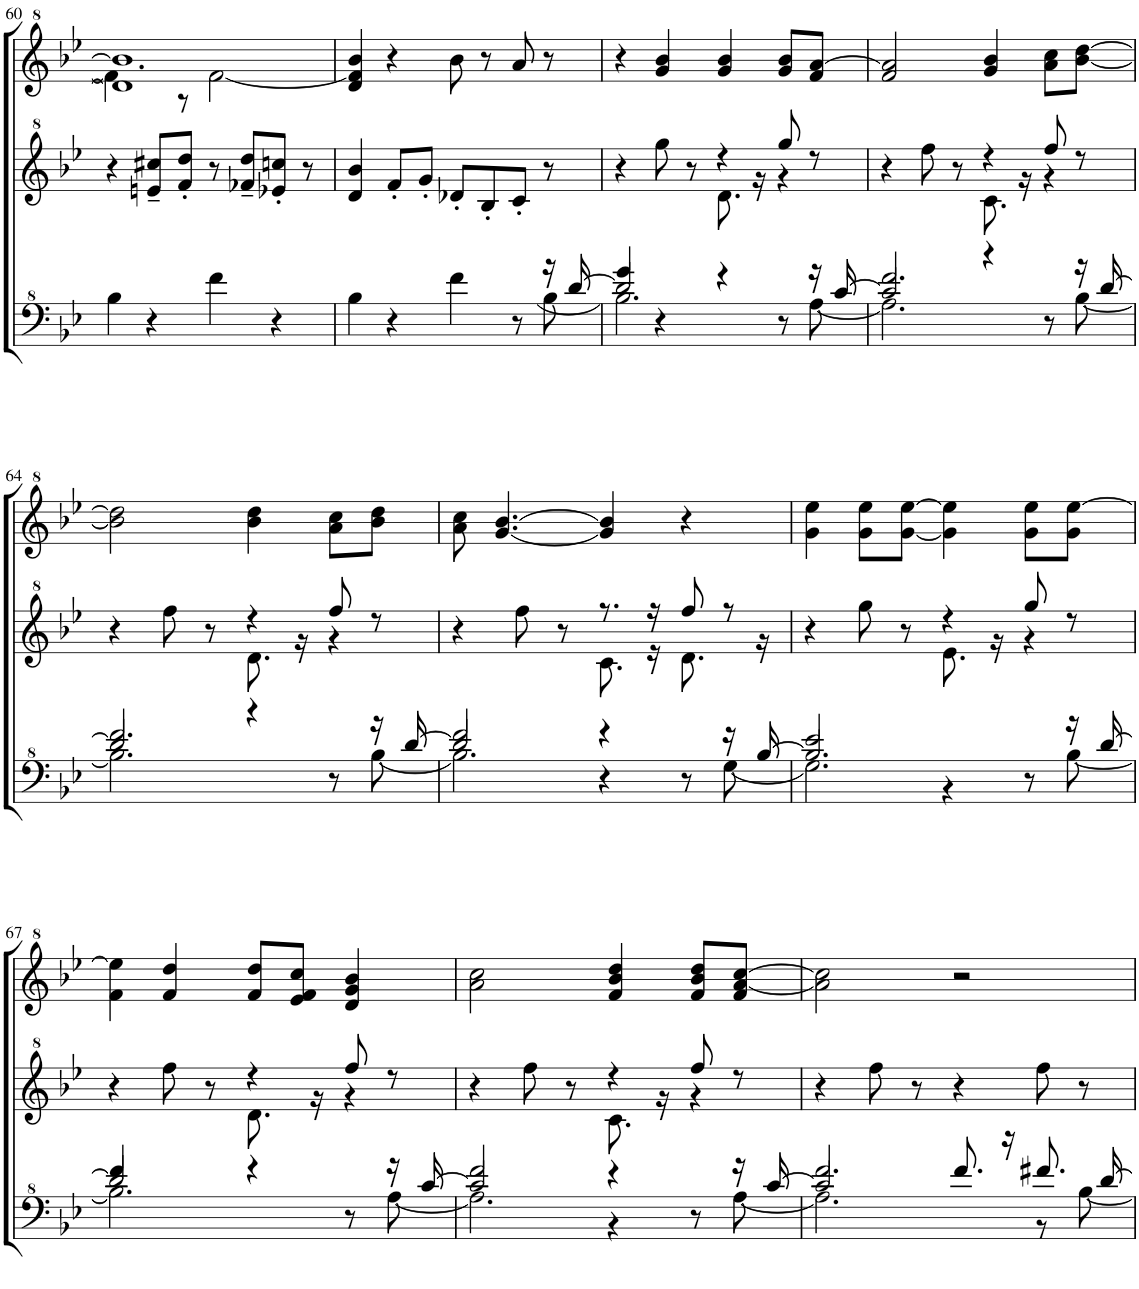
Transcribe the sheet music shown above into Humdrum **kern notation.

**kern	**kern	**kern
*part3	*part2	*part1
*staff3	*staff2	*staff1
*I"パンフルート	*I"パンフルート	*I"パンフルート
!!LO:PB:g=z
*clefF^4	*clefG^2	*clefG^2
*k[b-e-]	*k[b-e-]	*k[b-e-]
*M2/2	*M2/2	*M2/2
*met(c|)	*met(c|)	*met(c|)
=60	=60	=60
*	*	*^
4b-\	4r	1dd] 1bb-]	4.ff\]
4r	8een/~ 8ccc#X/~L	.	.
.	8ff/' 8ddd/'J	.	8r
4ff\	8r	.	[2ff\
.	8ff-X/~ 8ddd/~L	.	.
4r	8ee-X/' 8cccn/'J	.	.
.	8r	.	.
*	*	*v	*v
=61	=61	=61
*^	*	*
4b-\	2..ryy	4dd/ 4bb-/	4dd/ 4ff/] 4bb-/
4r	.	8ff'/L	4r
.	.	8gg'/J	.
4ff\	.	8dd-X'/L	8bb-\
.	.	8b-'/	8r
8r	.	8cc'/J	8aa/
16r	[8b-\	8r	8r
[16dd/	.	.	.
=62	=62	=62	=62
*	*^	*^	*
2dd/]	2.b-\]	4gg/	4r	2ryy	4r
.	.	4r	8ggg\	.	4gg/ 4bb-/
.	.	.	8r	.	.
4r	.	2ryy	4r	8.dd\	4gg/ 4bb-/
.	.	.	.	16r	.
8r	8ryy	.	8ggg/	4r	8gg/ 8bb-/L
16r	[8a\	.	8r	.	8ff/ [8aa/J
[16cc/	.	.	.	.	.
=63	=63	=63	=63	=63	=63
2cc/]	2.a\]	2.ff/	4r	2ryy	2ff/ 2aa/]
.	.	.	8fff\	.	.
.	.	.	8r	.	.
4r	.	.	4r	8.cc\	4gg/ 4bb-/
.	.	.	.	16r	.
8r	8ryy	4ryy	8fff/	4r	8aa\ 8ccc\L
16r	[8b-\	.	8r	.	[8bb-\ [8ddd\J
[16dd/	.	.	.	.	.
!!LO:LB:g=z
=64	=64	=64	=64	=64	=64
2dd/]	2.b-\]	2.ff/	4r	2ryy	2bb-\] 2ddd\]
.	.	.	8fff\	.	.
.	.	.	8r	.	.
4r	.	.	4r	8.dd\	4bb-\ 4ddd\
.	.	.	.	16r	.
8r	8ryy	4ryy	8fff/	4r	8aa\ 8ccc\L
16r	[8b-\	.	8r	.	8bb-\ 8ddd\J
[16dd/	.	.	.	.	.
=65	=65	=65	=65	=65	=65
2dd/]	2.b-\]	2ff/	4r	2ryy	8aa\ 8ccc\
.	.	.	.	.	[4.gg/ [4.bb-/
.	.	.	8fff\	.	.
.	.	.	8r	.	.
4r	.	4r	8.r	8.cc\	4gg/] 4bb-/]
.	.	.	16r	16r	.
8r	8ryy	4ryy	8fff/	8.dd\	4r
16r	[8g\	.	8r	.	.
[16b-/	.	.	.	16r	.
=66	=66	=66	=66	=66	=66
2.b-/]	2.g\]	2ee-/	4r	2ryy	4gg\ 4eee-\
.	.	.	8ggg\	.	8gg\ 8eee-\L
.	.	.	8r	.	[8gg\ [8eee-\J
.	.	4r	4r	8.ee-\	4gg\] 4eee-\]
.	.	.	.	16r	.
8r	8ryy	4ryy	8ggg/	4r	8gg\ 8eee-\L
16r	[8b-\	.	8r	.	8gg\ [8eee-\J
[16dd/	.	.	.	.	.
!!LO:LB:g=z
=67	=67	=67	=67	=67	=67
2dd/]	2.b-\]	4ff/	4r	2ryy	4ff\ 4eee-\]
.	.	2.ryy	8fff\	.	4ff/ 4ddd/
.	.	.	8r	.	.
4r	.	.	4r	8.dd\	8ff/ 8ddd/L
.	.	.	.	.	8ee-/ 8ff/ 8ccc/J
.	.	.	.	16r	.
8r	8ryy	.	8fff/	4r	4dd/ 4gg/ 4bb-/
16r	[8a\	.	8r	.	.
[16cc/	.	.	.	.	.
=68	=68	=68	=68	=68	=68
2cc/]	2.a\]	2ff/	4r	2ryy	2aa\ 2ccc\
.	.	.	8fff\	.	.
.	.	.	8r	.	.
4r	.	4r	4r	8.cc\	4ff/ 4bb-/ 4ddd/
.	.	.	.	16r	.
8r	8ryy	4ryy	8fff/	4r	8ff/ 8bb-/ 8ddd/L
16r	[8a\	.	8r	.	8ff/ [8aa/ [8ccc/J
[16cc/	.	.	.	.	.
*	*	*	*v	*v	*
=69	=69	=69	=69	=69
2cc/]	2.a\]	2.ff/	4r	2aa\] 2ccc\]
.	.	.	8fff\	.
.	.	.	8r	.
8.ff/	.	.	4r	2r
16r	.	.	.	.
8.ff#X/L	8r	4ryy	8fff\	.
.	[8b-\	.	8r	.
[16dd/Jk	.	.	.	.
*v	*v	*v	*	*
=	=	=
*-	*-	*-
